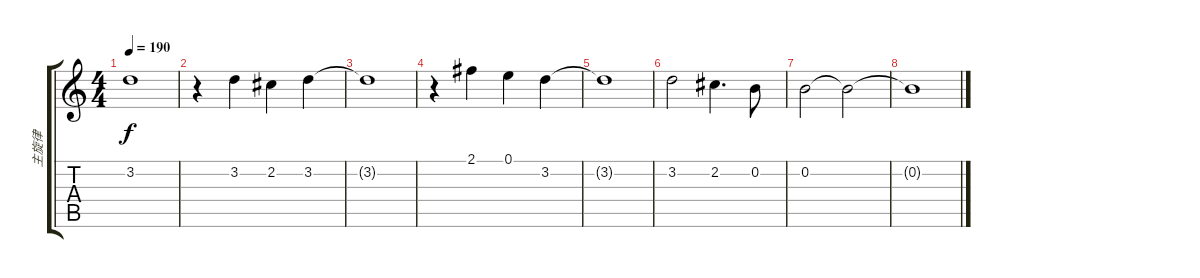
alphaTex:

\track ("主旋律" "主旋律") {instrument distortionguitar}
\staff {score tabs}
\tuning (E4 B3 G3 D3 A2 E2) {hide}
\ts (4 4)
\tempo 190
\clef g2
\ks c
3.2{t}.1{dy f} |
r.4 3.2.4 2.2.4 3.2.4 |
3.2{t}.1 |
r.4 2.1.4 0.1.4 3.2.4 |
3.2{t}.1 |
3.2.2 2.2.4{d} 0.2.8 |
0.2.2 0.2{t}.2 |
0.2{t}.1
